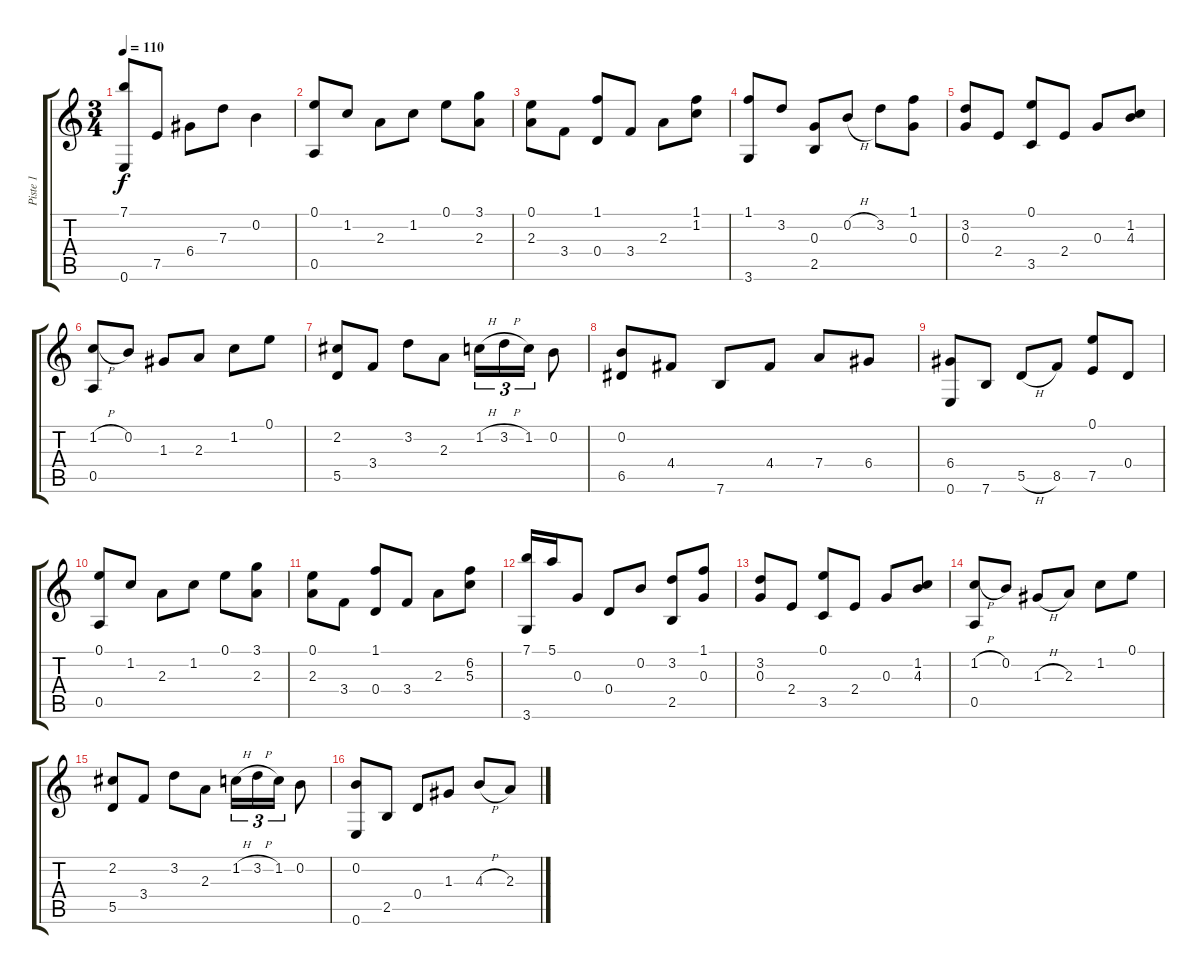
\track ("Piste 1" "Piste 1") {instrument acousticguitarnylon}
\staff {score tabs}
\tuning (E4 B3 G3 D3 A2 E2) {hide}
\ts (3 4)
\tempo 110
\clef g2
\ks c
(7.1 0.6).8{dy f} 7.5.8 6.4.8 7.3.8 0.2.4 |
(0.1 0.5).8 1.2.8 2.3.8 1.2.8 0.1.8 (3.1 2.3).8 |
(0.1 2.3).8 3.4.8 (1.1 0.4).8 3.4.8 2.3.8 (1.1 1.2).8 |
(1.1 3.6).8 3.2.8 (0.3 2.5).8 0.2{h}.8 3.2.8 (1.1 0.3).8 |
(3.2 0.3).8 2.4.8 (0.1 3.5).8 2.4.8 0.3.8 (1.2 4.3).8 |
(1.2{h} 0.5).8 0.2.8 1.3.8 2.3.8 1.2.8 0.1.8 |
(2.2 5.5).8 3.4.8 3.2.8 2.3.8 1.2{h}.16{tu (3 2)} 3.2{h}.16{tu (3 2)} 1.2.16{tu (3 2)} 0.2.8 |
(0.2 6.5).8 4.4.8 7.6.8 4.4.8 7.4.8 6.4.8 |
(6.4 0.6).8 7.6.8 5.5{h}.8 8.5.8 (0.1 7.5).8 0.4.8 |
(0.1 0.5).8 1.2.8 2.3.8 1.2.8 0.1.8 (3.1 2.3).8 |
(0.1 2.3).8 3.4.8 (1.1 0.4).8 3.4.8 2.3.8 (6.2 5.3).8 |
(7.1 3.6).16 5.1.16 0.3.8 0.4.8 0.2.8 (3.2 2.5).8 (1.1 0.3).8 |
(3.2 0.3).8 2.4.8 (0.1 3.5).8 2.4.8 0.3.8 (1.2 4.3).8 |
(1.2{h} 0.5).8 0.2.8 1.3{h}.8 2.3.8 1.2.8 0.1.8 |
(2.2 5.5).8 3.4.8 3.2.8 2.3.8 1.2{h}.16{tu (3 2)} 3.2{h}.16{tu (3 2)} 1.2.16{tu (3 2)} 0.2.8 |
(0.2 0.6).8 2.5.8 0.4.8 1.3.8 4.3{h}.8 2.3.8
